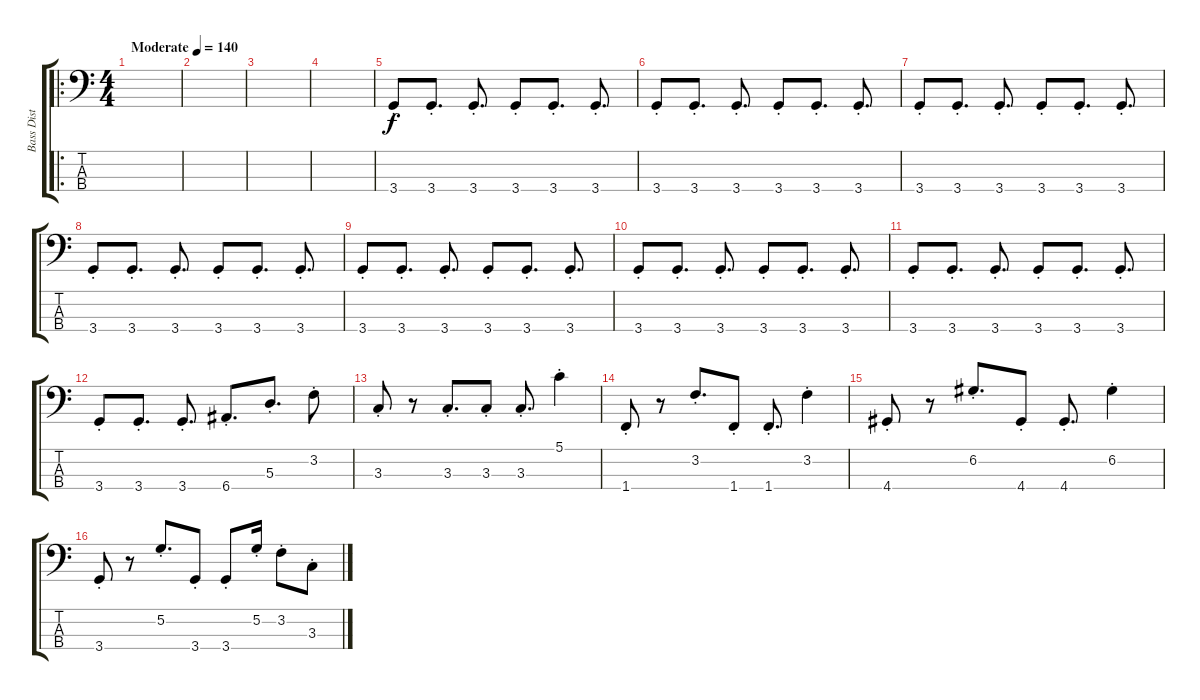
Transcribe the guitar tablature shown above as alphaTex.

\track ("Bass Dist" "Bass Dist") {instrument overdrivenguitar}
\staff {score tabs}
\tuning (G2 D2 A1 E1) {hide}
\ro
\ts (4 4)
\tempo (140 "Moderate")
\clef f4
\ks c
|
|
|
|
3.4{st}.8 3.4{st}.8{d} 3.4{st}.8{d} 3.4{st}.8 3.4{st}.8{d} 3.4{st}.8{d} |
3.4{st}.8 3.4{st}.8{d} 3.4{st}.8{d} 3.4{st}.8 3.4{st}.8{d} 3.4{st}.8{d} |
3.4{st}.8 3.4{st}.8{d} 3.4{st}.8{d} 3.4{st}.8 3.4{st}.8{d} 3.4{st}.8{d} |
3.4{st}.8 3.4{st}.8{d} 3.4{st}.8{d} 3.4{st}.8 3.4{st}.8{d} 3.4{st}.8{d} |
3.4{st}.8 3.4{st}.8{d} 3.4{st}.8{d} 3.4{st}.8 3.4{st}.8{d} 3.4{st}.8{d} |
3.4{st}.8 3.4{st}.8{d} 3.4{st}.8{d} 3.4{st}.8 3.4{st}.8{d} 3.4{st}.8{d} |
3.4{st}.8 3.4{st}.8{d} 3.4{st}.8{d} 3.4{st}.8 3.4{st}.8{d} 3.4{st}.8{d} |
3.4{st}.8 3.4{st}.8{d} 3.4{st}.8{d} 6.4{st}.8{d} 5.3{st}.8{d} 3.2{st}.8 |
3.3{st}.8{dy f} r.8 3.3{st}.8{d} 3.3{st}.8 3.3{st}.8{d} 5.1{st}.4 |
1.4{st}.8 r.8 3.2{st}.8{d} 1.4{st}.8 1.4{st}.8{d} 3.2{st}.4 |
4.4{st}.8 r.8 6.2{st}.8{d} 4.4{st}.8 4.4{st}.8{d} 6.2{st}.4 |
3.4{st}.8 r.8 5.2{st}.8{d} 3.4{st}.8 3.4{st}.8 5.2{st}.16 3.2{st}.8 3.3{st}.8
